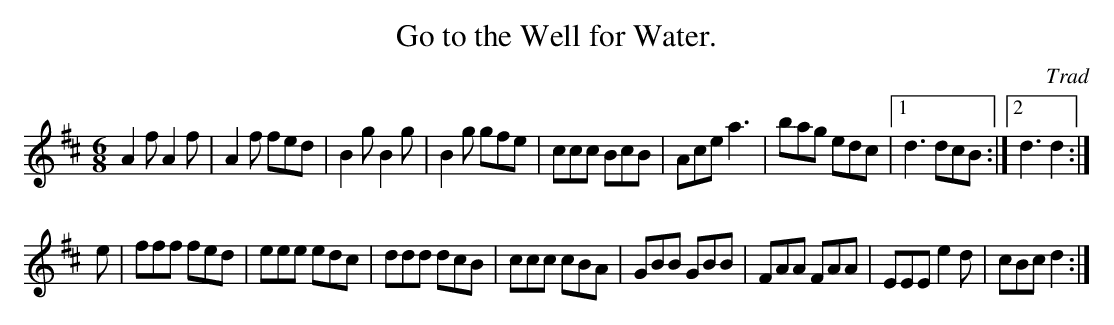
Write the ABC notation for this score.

X:1
T:Go to the Well for Water.
M:6/8
L:1/8
C:Trad
K:D
A2f A2f|A2f fed|B2g B2g|B2g gfe|ccc BcB|Ace a3|bag edc|1 d3 dcB:|2 d3 d2:|
e |fff fed|eee edc|ddd dcB|ccc cBA|GBB GBB|FAA FAA|EEE e2d|cBc d2 :|
